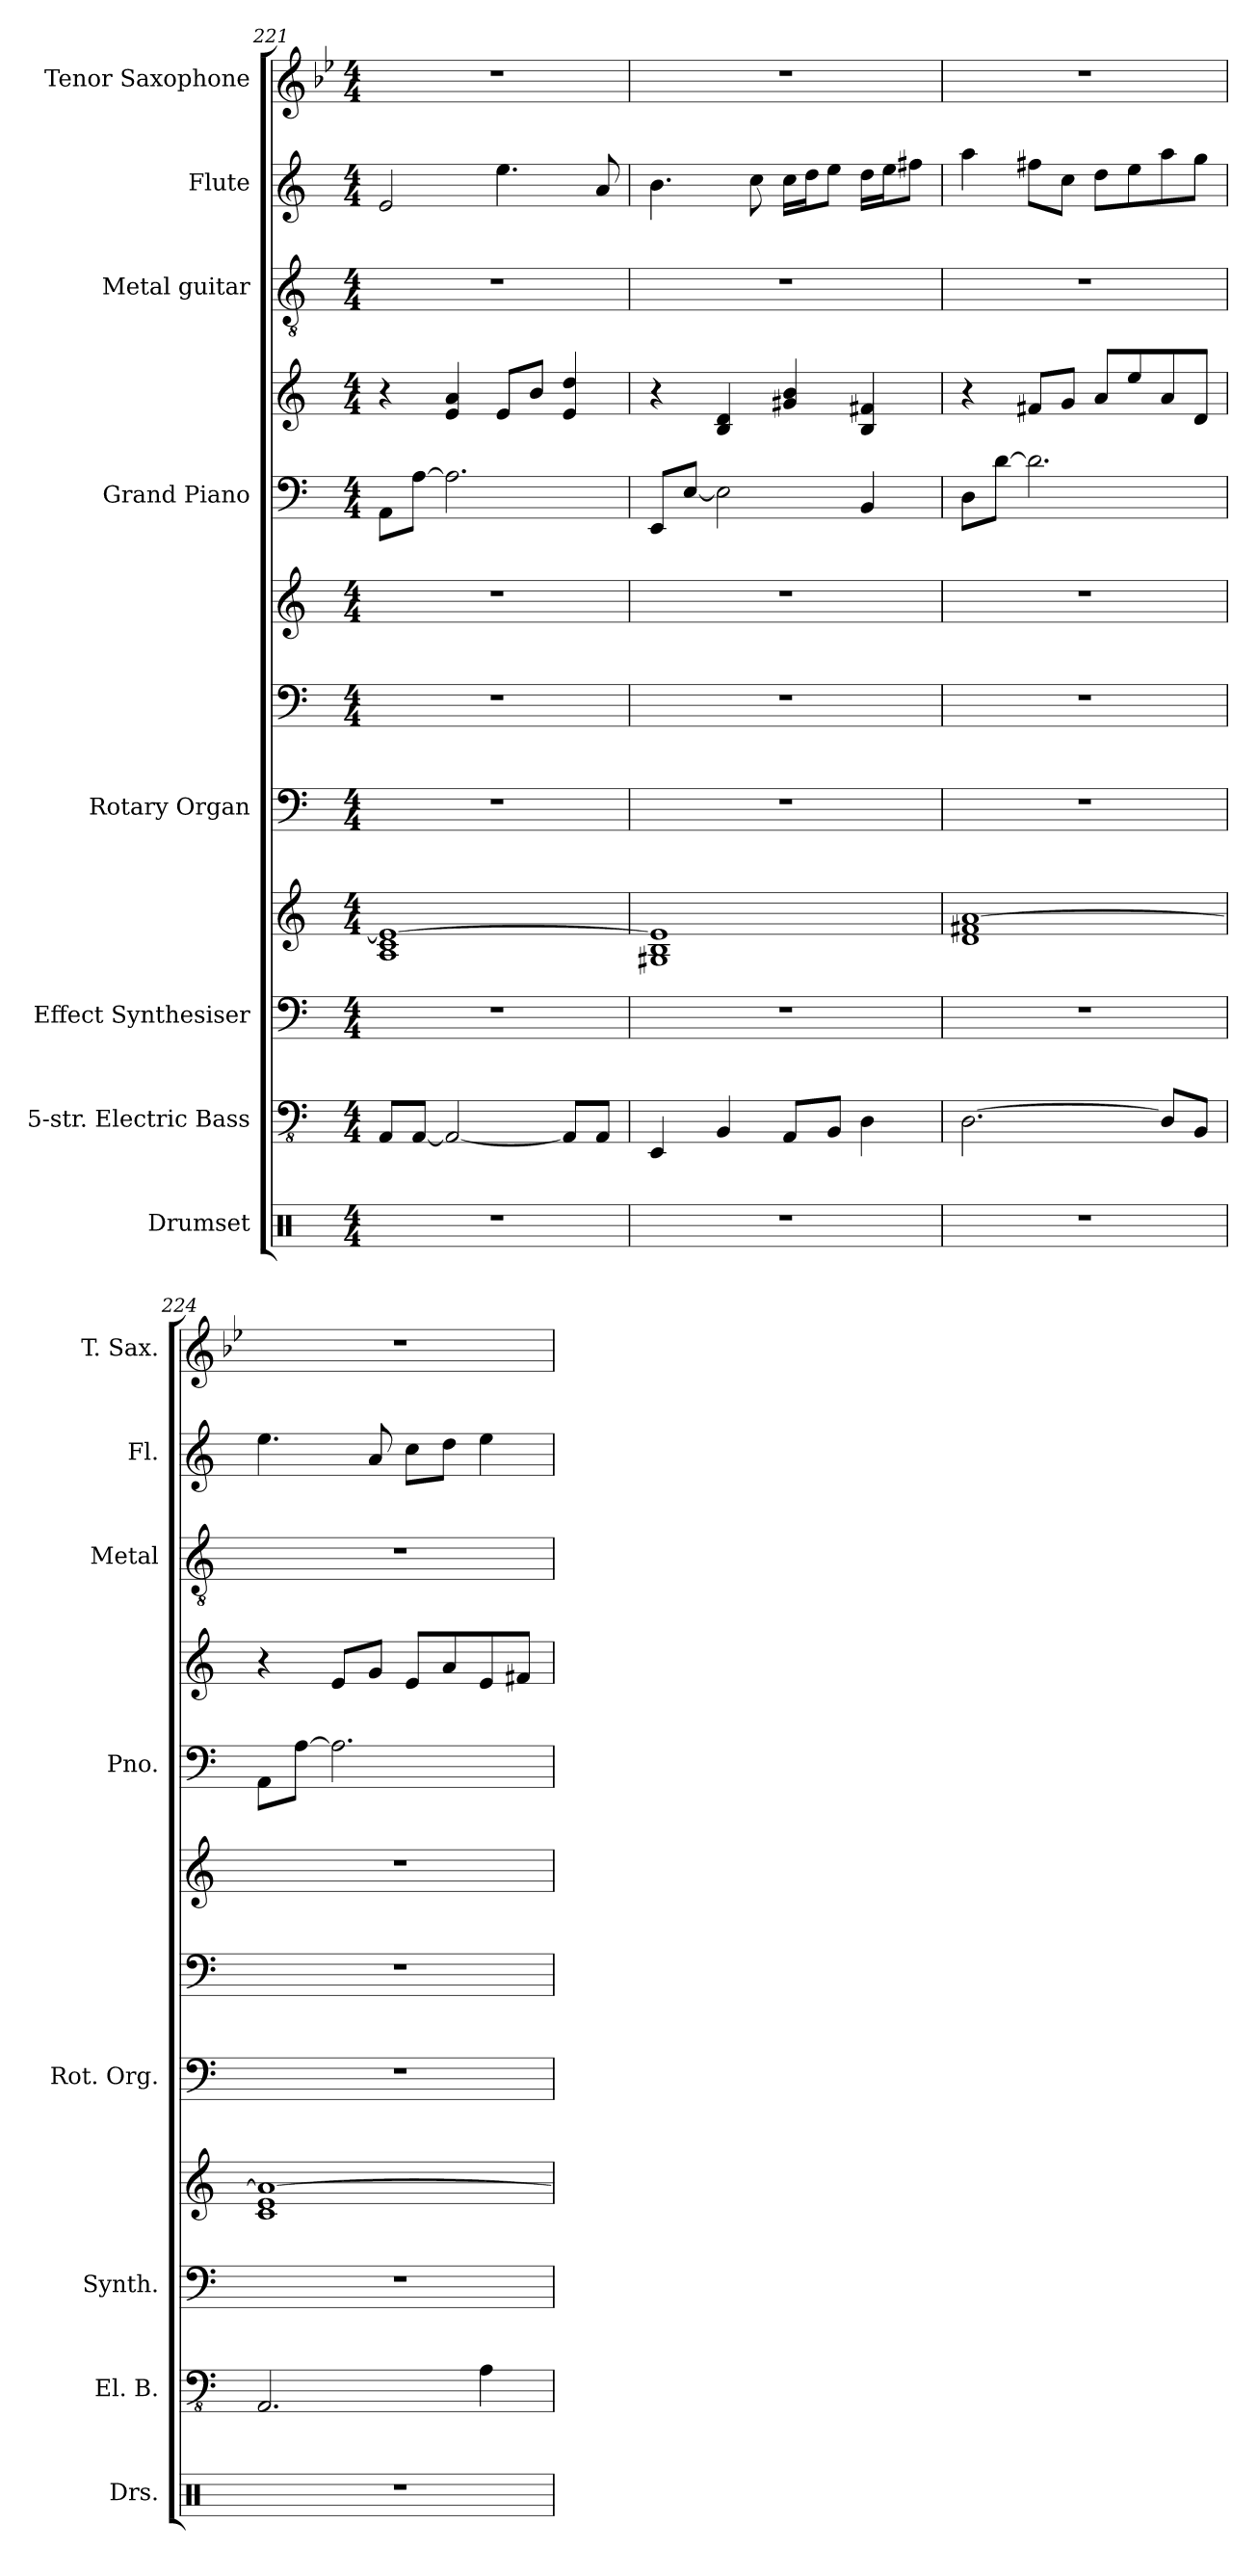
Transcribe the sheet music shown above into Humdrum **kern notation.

**kern	**kern	**kern	**kern	**kern	**kern	**kern	**kern	**kern	**kern	**kern	**kern
*part8	*part7	*part6	*part6	*part5	*part5	*part5	*part4	*part4	*part3	*part2	*part1
*staff12	*staff11	*staff10	*staff9	*staff8	*staff7	*staff6	*staff5	*staff4	*staff3	*staff2	*staff1
*I"Drumset	*I"5-str. Electric Bass	*I"Effect Synthesiser	*	*I"Rotary Organ	*	*	*I"Grand Piano	*	*I"Metal guitar	*I"Flute	*I"Tenor Saxophone
*I'Drs.	*I'El. B.	*I'Synth.	*	*I'Rot. Org.	*	*	*I'Pno.	*	*I'Metal	*I'Fl.	*I'T. Sax.
*clefX	*clefFv4	*clefF4	*clefG2	*clefF4	*clefF4	*clefG2	*clefF4	*clefG2	*clefGv2	*clefG2	*clefG2
*	*	*	*	*	*	*	*	*	*	*	*ITrd8c14
*k[]	*k[]	*k[]	*k[]	*k[]	*k[]	*k[]	*k[]	*k[]	*k[]	*k[]	*k[b-e-]
*M4/4	*M4/4	*M4/4	*M4/4	*M4/4	*M4/4	*M4/4	*M4/4	*M4/4	*M4/4	*M4/4	*M4/4
=221	=221	=221	=221	=221	=221	=221	=221	=221	=221	=221	=221
1r	8AAA/L	1r	1A 1c 1e_	1r	1r	1r	8AA\L	4r	1r	2e/	1r
.	[8AAA/J	.	.	.	.	.	[8A\J	.	.	.	.
.	2AAA/_	.	.	.	.	.	2.A\]	4e/ 4a/	.	.	.
.	.	.	.	.	.	.	.	8e/L	.	4.ee\	.
.	.	.	.	.	.	.	.	8b/J	.	.	.
.	8AAA/L]	.	.	.	.	.	.	4e/ 4dd/	.	.	.
.	8AAA/J	.	.	.	.	.	.	.	.	8a/	.
=222	=222	=222	=222	=222	=222	=222	=222	=222	=222	=222	=222
1r	4EEE/	1r	1G#X 1B 1e]	1r	1r	1r	8EE/L	4r	1r	4.b\	1r
.	.	.	.	.	.	.	[8E/J	.	.	.	.
.	4BBB/	.	.	.	.	.	2E\]	4B/ 4d/	.	.	.
.	.	.	.	.	.	.	.	.	.	8cc\	.
.	8AAA/L	.	.	.	.	.	.	4g#X/ 4b/	.	16cc\LL	.
.	.	.	.	.	.	.	.	.	.	16dd\J	.
.	8BBB/J	.	.	.	.	.	.	.	.	8ee\J	.
.	4DD\	.	.	.	.	.	4BB/	4B/ 4f#X/	.	16dd\LL	.
.	.	.	.	.	.	.	.	.	.	16ee\J	.
.	.	.	.	.	.	.	.	.	.	8ff#X\J	.
=223	=223	=223	=223	=223	=223	=223	=223	=223	=223	=223	=223
1r	[2.DD\	1r	1d 1f#X [1a	1r	1r	1r	8D\L	4r	1r	4aa\	1r
.	.	.	.	.	.	.	[8d\J	.	.	.	.
.	.	.	.	.	.	.	2.d\]	8f#X/L	.	8ff#X\L	.
.	.	.	.	.	.	.	.	8g/J	.	8cc\J	.
.	.	.	.	.	.	.	.	8a/L	.	8dd\L	.
.	.	.	.	.	.	.	.	8ee/	.	8ee\	.
.	8DD/L]	.	.	.	.	.	.	8a/	.	8aa\	.
.	8BBB/J	.	.	.	.	.	.	8d/J	.	8gg\J	.
!!LO:PB:g=z
=224	=224	=224	=224	=224	=224	=224	=224	=224	=224	=224	=224
1r	2.AAA/	1r	1c 1e 1a_	1r	1r	1r	8AA\L	4r	1r	4.ee\	1r
.	.	.	.	.	.	.	[8A\J	.	.	.	.
.	.	.	.	.	.	.	2.A\]	8e/L	.	.	.
.	.	.	.	.	.	.	.	8g/J	.	8a/	.
.	.	.	.	.	.	.	.	8e/L	.	8cc\L	.
.	.	.	.	.	.	.	.	8a/	.	8dd\J	.
.	4AA\	.	.	.	.	.	.	8e/	.	4ee\	.
.	.	.	.	.	.	.	.	8f#X/J	.	.	.
=	=	=	=	=	=	=	=	=	=	=	=
*-	*-	*-	*-	*-	*-	*-	*-	*-	*-	*-	*-
